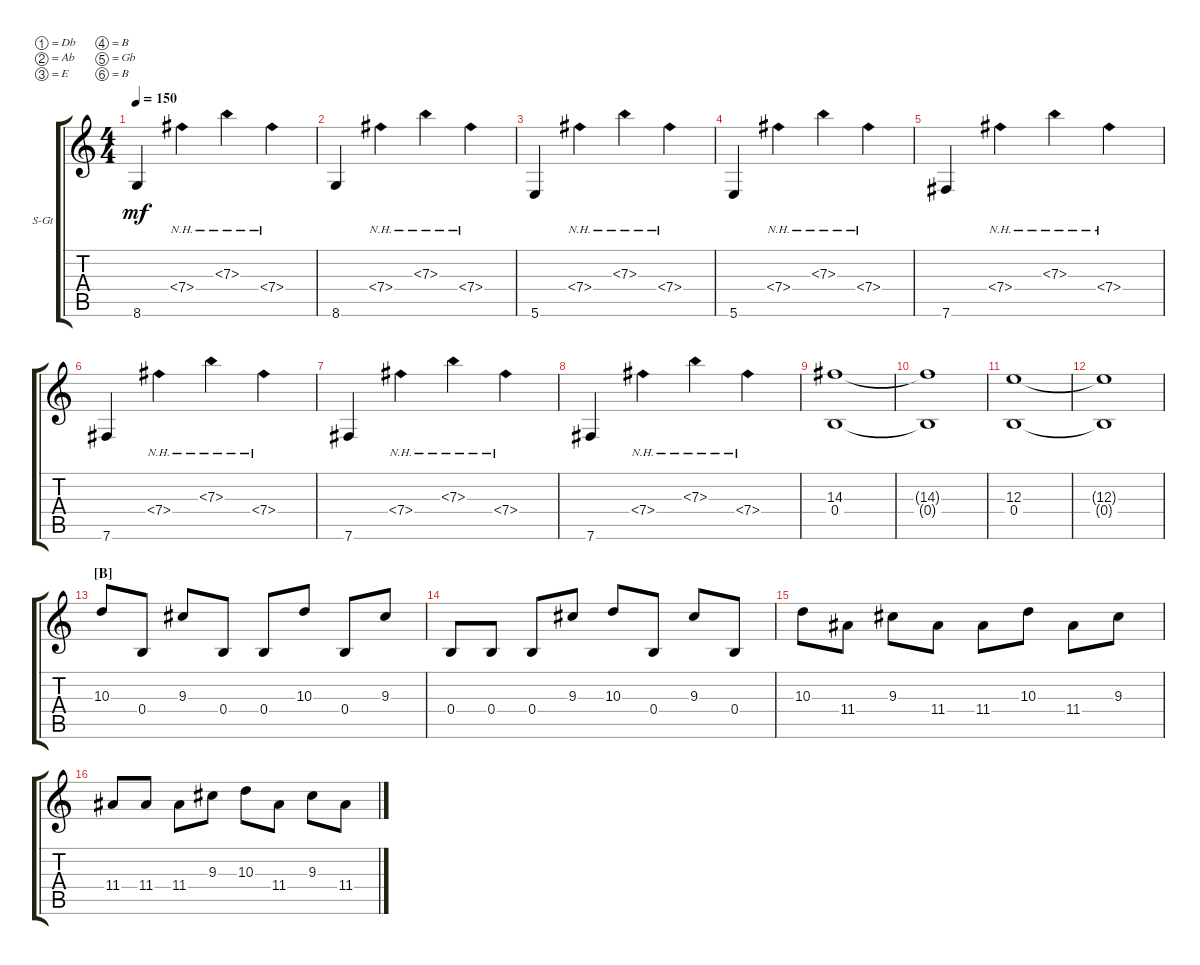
\defaultSystemsLayout 4
\bracketExtendMode groupsimilarinstruments
\firstSystemTrackNameOrientation horizontal
\otherSystemsTrackNameOrientation horizontal
\track ("Steel Guitar" "S-Gt") {instrument acousticguitarsteel}
\staff {score tabs}
\tuning (Db4 Ab3 E3 B2 Gb2 B1)
\ts (4 4)
\tempo 150
\clef g2
\ks c
8.6.4{dy mf} 7.4{nh}.4 7.3{nh}.4 7.4{nh}.4 |
8.6.4 7.4{nh}.4 7.3{nh}.4 7.4{nh}.4 |
5.6.4 7.4{nh}.4 7.3{nh}.4 7.4{nh}.4 |
5.6.4 7.4{nh}.4 7.3{nh}.4 7.4{nh}.4 |
7.6.4 7.4{nh}.4 7.3{nh}.4 7.4{nh}.4 |
7.6.4 7.4{nh}.4 7.3{nh}.4 7.4{nh}.4 |
7.6.4 7.4{nh}.4 7.3{nh}.4 7.4{nh}.4 |
7.6.4 7.4{nh}.4 7.3{nh}.4 7.4{nh}.4 |
(14.3 0.4).1 |
(0.4{t} 14.3{t}).1 |
(12.3 0.4).1 |
(0.4{t} 12.3{t}).1 |
\section ("B" "")
10.3.8 0.4.8 9.3.8 0.4.8 0.4.8 10.3.8 0.4.8 9.3.8 |
0.4.8 0.4.8 0.4.8 9.3.8 10.3.8 0.4.8 9.3.8 0.4.8 |
10.3.8 11.4.8 9.3.8 11.4.8 11.4.8 10.3.8 11.4.8 9.3.8 |
11.4.8 11.4.8 11.4.8 9.3.8 10.3.8 11.4.8 9.3.8 11.4.8
